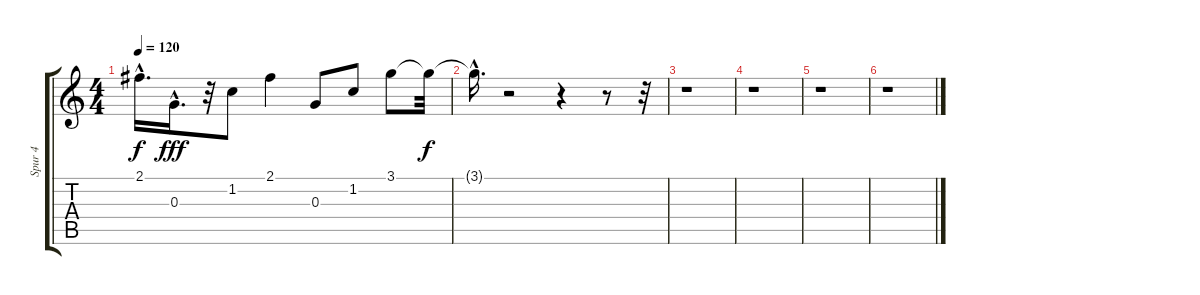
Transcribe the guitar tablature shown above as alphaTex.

\track ("Spur 4" "Spur 4") {instrument acousticguitarsteel}
\staff {score tabs}
\tuning (E4 B3 G3 D3 A2 E2) {hide}
\ts (4 4)
\tempo 120
\clef g2
\ks c
2.1{hac t}.16{d dy f} 0.3{hac}.16{d dy fff} r.32 1.2.8 2.1.4 0.3.8 1.2.8 3.1.8 3.1{t}.32{dy f} |
3.1{hac t}.16{d} r.2 r.4 r.8 r.32 |
r.1 |
r.1 |
r.1 |
r.1
